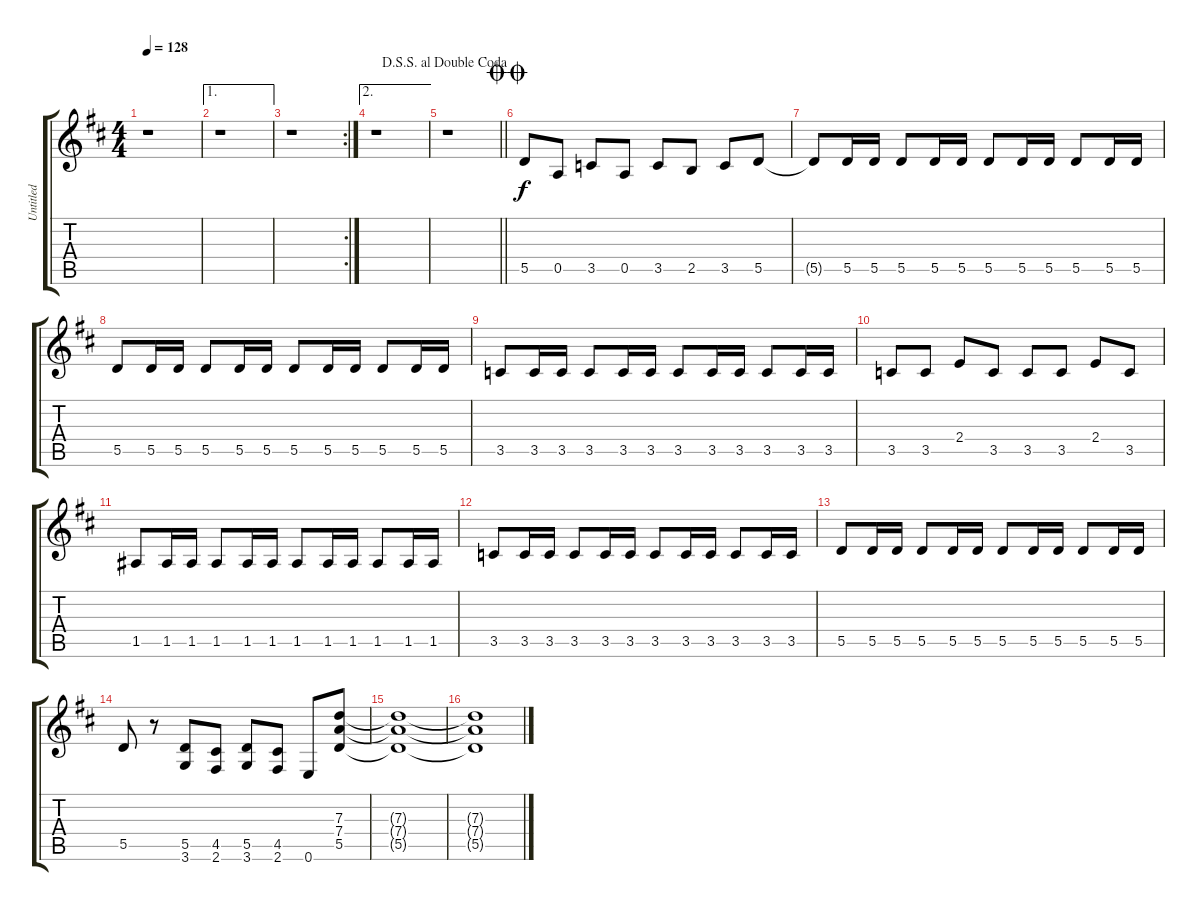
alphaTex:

\track ("Untitled" "Untitled") {instrument distortionguitar}
\staff {score tabs}
\tuning (E4 B3 G3 D3 A2 E2) {hide}
\ts (4 4)
\tempo 128
\clef g2
\ks d
r.1{dy f} |
\ae 1
r.1 |
\rc 2
r.1 |
\ae 2
r.1 |
\jump dalsegnosegnoaldoublecoda
\barLineRight lightlight
r.1 |
\jump doublecoda
5.5.8 0.5.8 3.5.8 0.5.8 3.5.8 2.5.8 3.5.8 5.5.8 |
5.5{t}.8 5.5.16 5.5.16 5.5.8 5.5.16 5.5.16 5.5.8 5.5.16 5.5.16 5.5.8 5.5.16 5.5.16 |
5.5.8 5.5.16 5.5.16 5.5.8 5.5.16 5.5.16 5.5.8 5.5.16 5.5.16 5.5.8 5.5.16 5.5.16 |
3.5.8 3.5.16 3.5.16 3.5.8 3.5.16 3.5.16 3.5.8 3.5.16 3.5.16 3.5.8 3.5.16 3.5.16 |
3.5.8 3.5.8 2.4.8 3.5.8 3.5.8 3.5.8 2.4.8 3.5.8 |
1.5.8 1.5.16 1.5.16 1.5.8 1.5.16 1.5.16 1.5.8 1.5.16 1.5.16 1.5.8 1.5.16 1.5.16 |
3.5.8 3.5.16 3.5.16 3.5.8 3.5.16 3.5.16 3.5.8 3.5.16 3.5.16 3.5.8 3.5.16 3.5.16 |
5.5.8 5.5.16 5.5.16 5.5.8 5.5.16 5.5.16 5.5.8 5.5.16 5.5.16 5.5.8 5.5.16 5.5.16 |
5.5.8 r.8 (5.5 3.6).8 (4.5 2.6).8 (5.5 3.6).8 (4.5 2.6).8 0.6.8 (7.3 7.4 5.5).8 |
(7.3{t} 7.4{t} 5.5{t}).1 |
(7.3{t} 7.4{t} 5.5{t}).1
